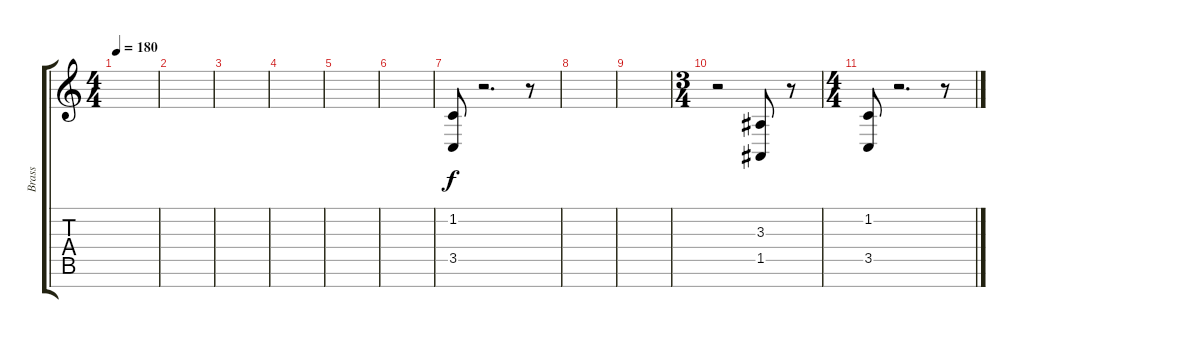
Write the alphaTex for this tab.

\track ("Brass" "Brass") {instrument brasssection}
\staff {score tabs}
\tuning (E4 B3 G3 D3 A2 E2 B1) {hide}
\ts (4 4)
\tempo 180
\clef g2
\ks c
|
|
|
|
|
|
(1.2 3.5).8 r.2{d} r.8 |
|
|
\ts (3 4)
r.2 (3.3 1.5).8 r.8 |
\ts (4 4)
(1.2 3.5).8 r.2{d} r.8
